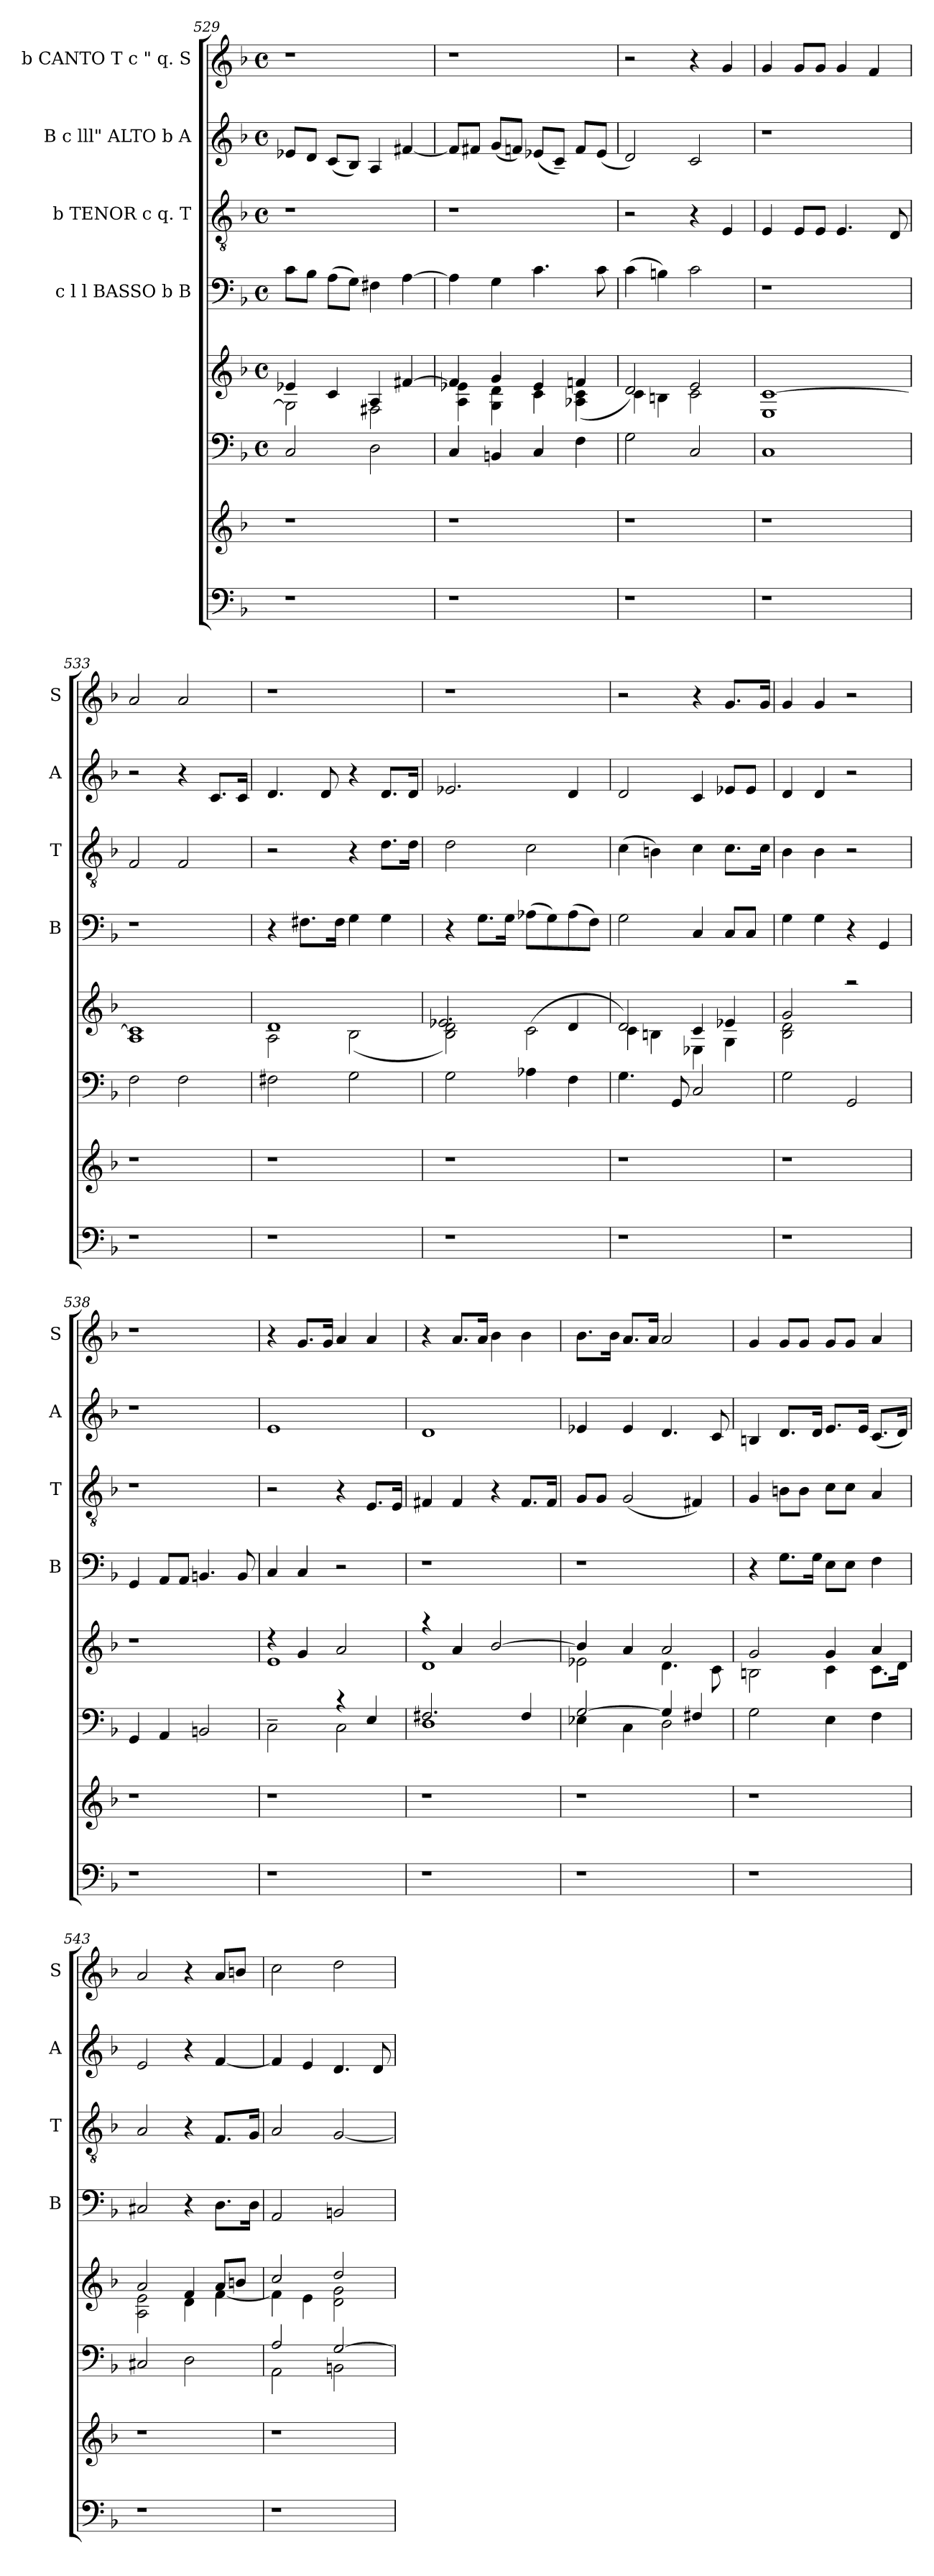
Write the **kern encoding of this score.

**kern	**kern	**kern	**kern	**kern	**kern	**kern	**kern
*part7	*part7	*part6	*part5	*part4	*part3	*part2	*part1
*staff8	*staff7	*staff6	*staff5	*staff4	*staff3	*staff2	*staff1
*	*	*	*	*I"c l l BASSO b B	*I"b TENOR c q. T	*I"B c lll" ALTO b A	*I"b CANTO T c " q. S
*	*	*	*	*I'B	*I'T	*I'A	*I'S
*clefF4	*clefG2	*clefF4	*clefG2	*clefF4	*clefGv2	*clefG2	*clefG2
*k[b-]	*k[b-]	*k[b-]	*k[b-]	*k[b-]	*k[b-]	*k[b-]	*k[b-]
*F:	*F:	*F:	*F:	*F:	*F:	*F:	*F:
*	*	*M4/4	*M4/4	*M4/4	*M4/4	*M4/4	*M4/4
*	*	*met(c)	*met(c)	*met(c)	*met(c)	*met(c)	*met(c)
=529	=529	=529	=529	=529	=529	=529	=529
*	*	*	*^	*	*	*	*
1r	1r	2C/	4e-X/	2G\]	8c\L	1r	8e-X/L	1r
.	.	.	.	.	8B-\J	.	8d/J	.
.	.	.	4c/	.	(>8A\L	.	(<8c/L	.
.	.	.	.	.	8G\J)	.	8B-/J)	.
.	.	2D\	4A/	2F#X\	4F#X\	.	4A/	.
.	.	.	[>4f#X/	.	[>4A\	.	[<4f#X/	.
=530	=530	=530	=530	=530	=530	=530	=530	=530
1r	1r	4C/	4f#/]	4A\ 4e-X\	4A\]	1r	8f#/L]	1r
.	.	.	.	.	.	.	8f#X/J	.
.	.	4BBn/	4g/	4G\ 4d\	4G\	.	(<8g/L	.
.	.	.	.	.	.	.	8fn/J)	.
.	.	4C/	4e-/	4c\	4.c\	.	(<8e-X/L	.
.	.	.	.	.	.	.	8c~</J)	.
.	.	4F\	4fn/	(4A-X\ 4c\	.	.	8f/L	.
.	.	.	.	.	8c\	.	(<8e-/J	.
!!LO:PB:g=z
=531	=531	=531	=531	=531	=531	=531	=531	=531
1r	1r	2G\	2d/)	4c\	(>4c\	2r	2d/)	2r
.	.	.	.	4Bn\	4Bn\)	.	.	.
.	.	2C/	2e/	2c\	2c\	4r	2c/	4r
.	.	.	.	.	.	4E/	.	4g/
*	*	*	*v	*v	*	*	*	*
=532	=532	=532	=532	=532	=532	=532	=532
1r	1r	1C	1E [<1c	1r	4E/	1r	4g/
.	.	.	.	.	8E/L	.	8g/L
.	.	.	.	.	8E/J	.	8g/J
.	.	.	.	.	4.E/	.	4g/
.	.	.	.	.	.	.	4f/
.	.	.	.	.	8D/	.	.
=533	=533	=533	=533	=533	=533	=533	=533
1r	1r	2F\	1A 1c]	1r	2F/	2r	2a/
.	.	2F\	.	.	2F/	4r	2a/
.	.	.	.	.	.	8.c/L	.
.	.	.	.	.	.	16c/Jk	.
=534	=534	=534	=534	=534	=534	=534	=534
*	*	*	*^	*	*	*	*
1r	1r	2F#X\	1d	2A\	4r	2r	4.d/	1r
.	.	.	.	.	8.F#X\L	.	.	.
.	.	.	.	.	.	.	8d/	.
.	.	.	.	.	16F#\Jk	.	.	.
.	.	2G\	.	(<2B-\	4G\	4r	4r	.
.	.	.	.	.	4G\	8.d\L	8.d/L	.
.	.	.	.	.	.	16d\Jk	16d/Jk	.
!!LO:LB:g=z
=535	=535	=535	=535	=535	=535	=535	=535	=535
1r	1r	2G\	2B-\'< 2d\'<)	2e-X/	4r	2d\	2.e-X/	1r
.	.	.	.	.	8.G\L	.	.	.
.	.	.	.	.	16G\Jk	.	.	.
.	.	4A-X\	(<2c\	4ryy	(>8A-X\L	2c\	.	.
.	.	.	.	.	8G\)	.	.	.
.	.	4F\	.	4d/	(>8A-\	.	4d/	.
.	.	.	.	.	8F\J)	.	.	.
=536	=536	=536	=536	=536	=536	=536	=536	=536
1r	1r	4.G\	2d/)	4c\	2G\	(>4c\	2d/	2r
.	.	.	.	4Bn\	.	4Bn\)	.	.
.	.	8GG/	.	.	.	.	.	.
.	.	2C/	4c/	4E-X\	4C/	4c\	4c/	4r
.	.	.	4e-X/	4G\	8C/L	8.c\L	8e-X/L	8.g/L
.	.	.	.	.	8C/J	.	8e-/J	.
.	.	.	.	.	.	16c\Jk	.	16g/Jk
=537	=537	=537	=537	=537	=537	=537	=537	=537
1r	1r	2G\	2g/	2B-\ 2d\	4G\	4B-\	4d/	4g/
.	.	.	.	.	4G\	4B-\	4d/	4g/
.	.	2GG/	2raa	2ryy	4r	2r	2r	2r
.	.	.	.	.	4GG/	.	.	.
*	*	*	*v	*v	*	*	*	*
=538	=538	=538	=538	=538	=538	=538	=538
1r	1r	4GG/	1r	4GG/	1r	1r	1r
.	.	4AA/	.	8AA/L	.	.	.
.	.	.	.	8AA/J	.	.	.
.	.	2BBn/	.	4.BBn/	.	.	.
.	.	.	.	8BB/	.	.	.
!!LO:PB:g=z
=539	=539	=539	=539	=539	=539	=539	=539
*	*	*^	*^	*	*	*	*
1r	1r	2ryy	2C~<\	4rcc	1e	4C/	2r	1e	4r
.	.	.	.	4g/	.	4C/	.	.	8.g/L
.	.	.	.	.	.	.	.	.	16g/Jk
.	.	4rB	2C\	2a/	.	2r	4r	.	4a/
.	.	4E/	.	.	.	.	8.E/L	.	4a/
.	.	.	.	.	.	.	16E/Jk	.	.
=540	=540	=540	=540	=540	=540	=540	=540	=540	=540
1r	1r	2.F#X/	1D	4raa	1d	1r	4F#X/	1d	4r
.	.	.	.	4a/	.	.	4F#/	.	8.a/L
.	.	.	.	.	.	.	.	.	16a/Jk
.	.	.	.	[>2b-/	.	.	4r	.	4b-\
.	.	4F#/	.	.	.	.	8.F#/L	.	4b-\
.	.	.	.	.	.	.	16F#/Jk	.	.
=541	=541	=541	=541	=541	=541	=541	=541	=541	=541
1r	1r	[>2G/	4E-X\	4b-/]	2e-X\	1r	8G/L	4e-X/	8.b-\L
.	.	.	.	.	.	.	8G/J	.	.
.	.	.	.	.	.	.	.	.	16b-\Jk
.	.	.	4C\	4a/	.	.	(<2G/	4e-/	8.a/L
.	.	.	.	.	.	.	.	.	16a/Jk
.	.	4G/]	2D\	2a/	4.d\	.	.	4.d/	2a/
.	.	4F#X/	.	.	.	.	4F#X/)	.	.
.	.	.	.	.	8c\	.	.	8c/	.
*	*	*v	*v	*	*	*	*	*	*
=542	=542	=542	=542	=542	=542	=542	=542	=542
1r	1r	2G\	2g/	2Bn\	4r	4G/	4Bn/	4g/
.	.	.	.	.	8.G\L	8Bn\L	8.d/L	8g/L
.	.	.	.	.	.	8B\J	.	8g/J
.	.	.	.	.	16G\Jk	.	16d/Jk	.
.	.	4E\	4g/	4c\	8E\L	8c\L	8.e/L	8g/L
.	.	.	.	.	8E\J	8c\J	.	8g/J
.	.	.	.	.	.	.	16e/Jk	.
.	.	4F\	4a/	8.c\L	4F\	4A/	(<8.c/L	4a/
.	.	.	.	16d\Jk	.	.	16d/Jk)	.
!!LO:LB:g=z
=543	=543	=543	=543	=543	=543	=543	=543	=543
1r	1r	2C#X/	2a/	2A\ 2e\	2C#X/	2A/	2e/	2a/
.	.	2D\	4f/	4d\	4r	4r	4r	4r
.	.	.	8a/L	[<4f\	8.D\L	8.F/L	[<4f/	8a/L
.	.	.	8bn/J	.	.	.	.	8bn/J
.	.	.	.	.	16D\Jk	16G/Jk	.	.
=544	=544	=544	=544	=544	=544	=544	=544	=544
*	*	*^	*	*	*	*	*	*
1r	1r	2A/	2AA\	2cc/	4f\]	2AA/	2A/	4f/]	2cc\
.	.	.	.	.	4e\	.	.	4e/	.
.	.	[>2G/	2BBn\	2dd/	2d\ 2g\	2BBn/	[<2G/	4.d/	2dd\
.	.	.	.	.	.	.	.	8d/	.
*	*	*v	*v	*	*	*	*	*	*
*	*	*	*v	*v	*	*	*	*
=	=	=	=	=	=	=	=
*-	*-	*-	*-	*-	*-	*-	*-
